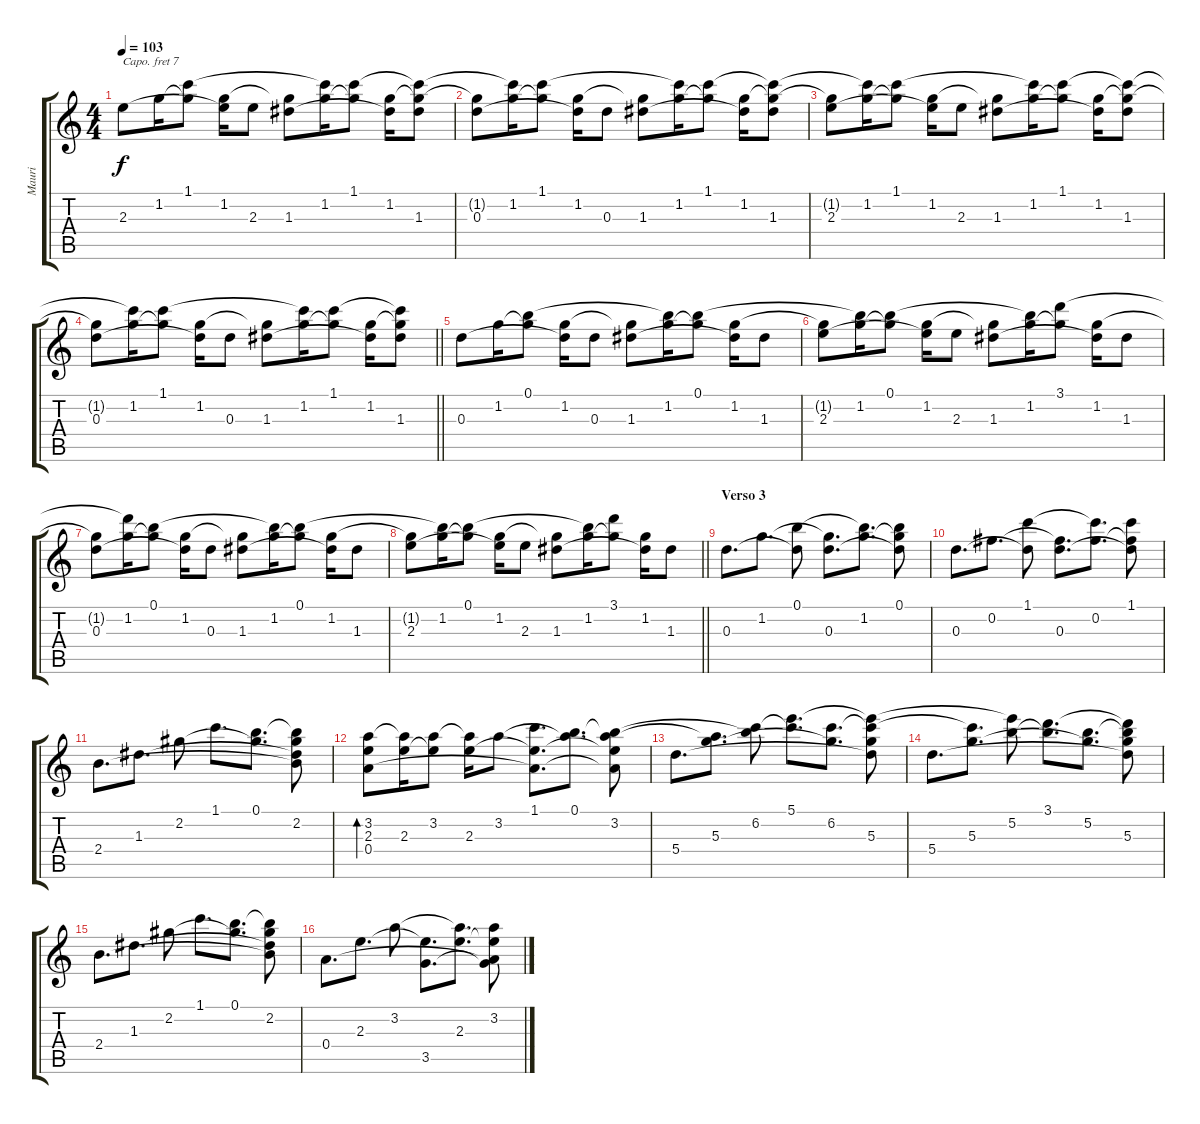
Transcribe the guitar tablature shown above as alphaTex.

\track ("Mauri" "Mauri") {solo instrument electricguitarclean}
\staff {score tabs}
\capo 7
\tuning (E4 B3 G3 D3 A2 E2) {hide}
\ts (4 4)
\tempo 103
\clef g2
\ks c
2.3.8{dy f} 1.2.16 (1.1 1.2{t}).8 (1.2 2.3{t}).16 2.3.8 (1.2{t} 1.3).8 (1.1{t} 1.2).16 (1.1 1.2{t}).8 (1.2 1.3{t}).16 (1.1{t} 1.2{t} 1.3).8 |
(1.2{t} 0.3).8 (1.1{t} 1.2).16 (1.1 1.2{t}).8 (1.2 0.3{t}).16 0.3.8 (1.2{t} 1.3).8 (1.1{t} 1.2).16 (1.1 1.2{t}).8 (1.2 1.3{t}).16 (1.1{t} 1.2{t} 1.3).8 |
(1.2{t} 2.3).8 (1.1{t} 1.2).16 (1.1 1.2{t}).8 (1.2 2.3{t}).16 2.3.8 (1.2{t} 1.3).8 (1.1{t} 1.2).16 (1.1 1.2{t}).8 (1.2 1.3{t}).16 (1.1{t} 1.2{t} 1.3).8 |
\barLineRight lightlight
(1.2{t} 0.3).8 (1.1{t} 1.2).16 (1.1 1.2{t}).8 (1.2 0.3{t}).16 0.3.8 (1.2{t} 1.3).8 (1.1{t} 1.2).16 (1.1 1.2{t}).8 (1.2 1.3{t}).16 (1.1{t} 1.2{t} 1.3).8 |
\section ("" "")
0.3.8 1.2.16 (0.1 1.2{t}).8 (1.2 0.3{t}).16 0.3.8 (1.2{t} 1.3).8 (0.1{t} 1.2).16 (0.1 1.2{t}).8 (1.2 1.3{t}).16 1.3.8 |
(1.2{t} 2.3).8 (0.1{t} 1.2).16 (0.1 1.2{t}).8 (1.2 2.3{t}).16 2.3.8 (1.2{t} 1.3).8 (0.1{t} 1.2).16 (3.1 1.2{t}).8 (1.2 1.3{t}).16 1.3.8 |
(1.2{t} 0.3).8 (3.1{t} 1.2).16 (0.1 1.2{t}).8 (1.2 0.3{t}).16 0.3.8 (1.2{t} 1.3).8 (0.1{t} 1.2).16 (0.1 1.2{t}).8 (1.2 1.3{t}).16 1.3.8 |
\barLineRight lightlight
(1.2{t} 2.3).8 (0.1{t} 1.2).16 (0.1 1.2{t}).8 (1.2 2.3{t}).16 2.3.8 (1.2{t} 1.3).8 (0.1{t} 1.2).16 (3.1 1.2{t}).8 (1.2 1.3{t}).16 1.3.8 |
\section ("" "Verso 3")
0.3.8{d} 1.2.8{d} (0.1 0.3{t}).8 (1.2{t} 0.3).8{d} (0.1{t} 1.2).8{d} (0.1 1.2{t} 0.3{t}).8 |
0.3.8{d} 0.2.8{d} (1.1 0.3{t}).8 (0.2{t} 0.3).8{d} (1.1{t} 0.2).8{d} (1.1 0.2{t} 0.3{t}).8 |
2.4.8{d} 1.3.8{d} 2.2.8 1.1.8{d} (0.1 2.2{t}).8{d} (0.1{t} 2.2 1.3{t} 2.4{t}).8 |
(3.2 2.3 0.4).8{bd 240} (3.2{t} 2.3).16 (3.2 2.3{t}).8 (3.2{t} 2.3).16 3.2.8 (1.1 2.3{t} 0.4{t}).8{d} (0.1 3.2{t}).8{d} (0.1{t} 3.2 2.3{t} 0.4{t}).8 |
5.4.8{d} (3.2{t} 5.3).8{d} (0.1{t} 6.2).8 (5.1 6.2{t}).8{d} (6.2 5.3{t}).8{d} (5.1{t} 6.2{t} 5.3 5.4{t}).8 |
5.4.8{d} (6.2{t} 5.3).8{d} (5.1{t} 5.2).8 (3.1 5.2{t}).8{d} (5.2 5.3{t}).8{d} (3.1{t} 5.2{t} 5.3 5.4{t}).8 |
2.4.8{d} 1.3.8{d} 2.2.8 1.1.8{d} (0.1 2.2{t}).8{d} (0.1{t} 2.2 1.3{t} 2.4{t}).8 |
0.4.8{d} 2.3.8{d} 3.2.8 (2.3{t} 3.5).8{d} (3.2{t} 2.3).8{d} (3.2 2.3{t} 0.4{t} 3.5{t}).8
